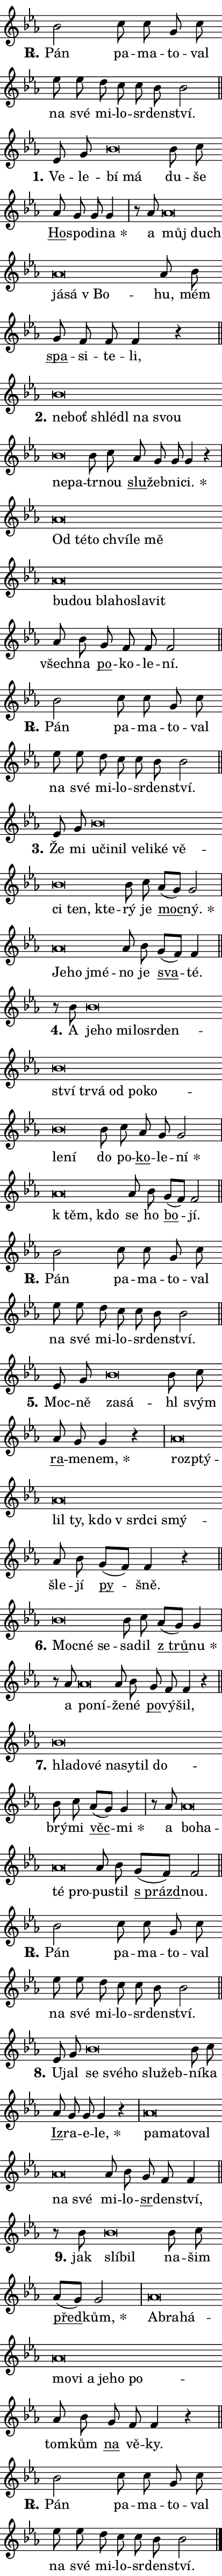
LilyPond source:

\version "2.22.1"
\header { tagline = "" }
\paper {
  indent = 0\cm
  top-margin = 0\cm
  right-margin = 0\cm
  bottom-margin = 0\cm
  left-margin = 0\cm
  paper-width = 7\cm
  page-breaking = #ly:one-page-breaking
  system-system-spacing.basic-distance = #11
  score-system-spacing.basic-distance = #11
  ragged-last = ##f
}


%% Author: Thomas Morley
%% https://lists.gnu.org/archive/html/lilypond-user/2020-05/msg00002.html
#(define (line-position grob)
"Returns position of @var[grob} in current system:
   @code{'start}, if at first time-step
   @code{'end}, if at last time-step
   @code{'middle} otherwise
"
  (let* ((col (ly:item-get-column grob))
         (ln (ly:grob-object col 'left-neighbor))
         (rn (ly:grob-object col 'right-neighbor))
         (col-to-check-left (if (ly:grob? ln) ln col))
         (col-to-check-right (if (ly:grob? rn) rn col))
         (break-dir-left
           (and
             (ly:grob-property col-to-check-left 'non-musical #f)
             (ly:item-break-dir col-to-check-left)))
         (break-dir-right
           (and
             (ly:grob-property col-to-check-right 'non-musical #f)
             (ly:item-break-dir col-to-check-right))))
        (cond ((eqv? 1 break-dir-left) 'start)
              ((eqv? -1 break-dir-right) 'end)
              (else 'middle))))

#(define (tranparent-at-line-position vctor)
  (lambda (grob)
  "Relying on @code{line-position} select the relevant enry from @var{vctor}.
Used to determine transparency,"
    (case (line-position grob)
      ((end) (not (vector-ref vctor 0)))
      ((middle) (not (vector-ref vctor 1)))
      ((start) (not (vector-ref vctor 2))))))

noteHeadBreakVisibility =
#(define-music-function (break-visibility)(vector?)
"Makes @code{NoteHead}s transparent relying on @var{break-visibility}"
#{
  \override NoteHead.transparent =
    #(tranparent-at-line-position break-visibility)
#})

#(define delete-ledgers-for-transparent-note-heads
  (lambda (grob)
    "Reads whether a @code{NoteHead} is transparent.
If so this @code{NoteHead} is removed from @code{'note-heads} from
@var{grob}, which is supposed to be @code{LedgerLineSpanner}.
As a result ledgers are not printed for this @code{NoteHead}"
    (let* ((nhds-array (ly:grob-object grob 'note-heads))
           (nhds-list
             (if (ly:grob-array? nhds-array)
                 (ly:grob-array->list nhds-array)
                 '()))
           ;; Relies on the transparent-property being done before
           ;; Staff.LedgerLineSpanner.after-line-breaking is executed.
           ;; This is fragile ...
           (to-keep
             (remove
               (lambda (nhd)
                 (ly:grob-property nhd 'transparent #f))
               nhds-list)))
      ;; TODO find a better method to iterate over grob-arrays, similiar
      ;; to filter/remove etc for lists
      ;; For now rebuilt from scratch
      (set! (ly:grob-object grob 'note-heads)  '())
      (for-each
        (lambda (nhd)
          (ly:pointer-group-interface::add-grob grob 'note-heads nhd))
        to-keep))))

hideNotes = {
  \noteHeadBreakVisibility #begin-of-line-visible
}
unHideNotes = {
  \noteHeadBreakVisibility #all-visible
}

% work-around for resetting accidentals
% https://lilypond.org/doc/v2.23/Documentation/notation/displaying-rhythms#unmetered-music
cadenzaMeasure = {
  \cadenzaOff
  \partial 1024 s1024
  \cadenzaOn
}

#(define-markup-command (accent layout props text) (markup?)
  "Underline accented syllable"
  (interpret-markup layout props
    #{\markup \override #'(offset . 4.3) \underline { #text }#}))

responsum = \markup \concat {
  "R" \hspace #-1.05 \path #0.1 #'((moveto 0 0.07) (lineto 0.9 0.8)) \hspace #0.05 "."
}

\layout {
    \context {
        \Staff
        \remove "Time_signature_engraver"
        \override LedgerLineSpanner.after-line-breaking = #delete-ledgers-for-transparent-note-heads
    }
    \context {
        \Voice {
            \override NoteHead.output-attributes = #'((class . "notehead"))
            \override Hairpin.height = #0.55
        }
    }
    \context {
        \Lyrics {
            \override StanzaNumber.output-attributes = #'((class . "stanzanumber"))
            \override LyricSpace.minimum-distance = #0.9
            \override LyricText.font-name = #"TeX Gyre Schola"
            \override LyricText.font-size = 1
            \override StanzaNumber.font-name = #"TeX Gyre Schola Bold"
            \override StanzaNumber.font-size = 1
        }
    }
}

% magnetic-lyrics.ily
%
%   written by
%     Jean Abou Samra <jean@abou-samra.fr>
%     Werner Lemberg <wl@gnu.org>
%
%   adapted by
%     Jiri Hon <jiri.hon@gmail.com>
%
% Version 2022-Apr-15

% https://www.mail-archive.com/lilypond-user@gnu.org/msg149350.html

#(define (Left_hyphen_pointer_engraver context)
   "Collect syllable-hyphen-syllable occurrences in lyrics and store
them in properties.  This engraver only looks to the left.  For
example, if the lyrics input is @code{foo -- bar}, it does the
following.

@itemize @bullet
@item
Set the @code{text} property of the @code{LyricHyphen} grob between
@q{foo} and @q{bar} to @code{foo}.

@item
Set the @code{left-hyphen} property of the @code{LyricText} grob with
text @q{foo} to the @code{LyricHyphen} grob between @q{foo} and
@q{bar}.
@end itemize

Use this auxiliary engraver in combination with the
@code{lyric-@/text::@/apply-@/magnetic-@/offset!} hook."
   (let ((hyphen #f)
         (text #f))
     (make-engraver
      (acknowledgers
       ((lyric-syllable-interface engraver grob source-engraver)
        (set! text grob)))
      (end-acknowledgers
       ((lyric-hyphen-interface engraver grob source-engraver)
        ;(when (not (grob::has-interface grob 'lyric-space-interface))
          (set! hyphen grob)));)
      ((stop-translation-timestep engraver)
       (when (and text hyphen)
         (ly:grob-set-object! text 'left-hyphen hyphen))
       (set! text #f)
       (set! hyphen #f)))))

#(define (lyric-text::apply-magnetic-offset! grob)
   "If the space between two syllables is less than the value in
property @code{LyricText@/.details@/.squash-threshold}, move the right
syllable to the left so that it gets concatenated with the left
syllable.

Use this function as a hook for
@code{LyricText@/.after-@/line-@/breaking} if the
@code{Left_@/hyphen_@/pointer_@/engraver} is active."
   (let ((hyphen (ly:grob-object grob 'left-hyphen #f)))
     (when hyphen
       (let ((left-text (ly:spanner-bound hyphen LEFT)))
         (when (grob::has-interface left-text 'lyric-syllable-interface)
           (let* ((common (ly:grob-common-refpoint grob left-text X))
                  (this-x-ext (ly:grob-extent grob common X))
                  (left-x-ext
                   (begin
                     ;; Trigger magnetism for left-text.
                     (ly:grob-property left-text 'after-line-breaking)
                     (ly:grob-extent left-text common X)))
                  ;; `delta` is the gap width between two syllables.
                  (delta (- (interval-start this-x-ext)
                            (interval-end left-x-ext)))
                  (details (ly:grob-property grob 'details))
                  (threshold (assoc-get 'squash-threshold details 0.2)))
             (when (< delta threshold)
               (let* (;; We have to manipulate the input text so that
                      ;; ligatures crossing syllable boundaries are not
                      ;; disabled.  For languages based on the Latin
                      ;; script this is essentially a beautification.
                      ;; However, for non-Western scripts it can be a
                      ;; necessity.
                      (lt (ly:grob-property left-text 'text))
                      (rt (ly:grob-property grob 'text))
                      (is-space (grob::has-interface hyphen 'lyric-space-interface))
                      (space (if is-space " " ""))
                      (space-markup (grob-interpret-markup grob " "))
                      (space-size (interval-length (ly:stencil-extent space-markup X)))
                      (extra-delta (if is-space space-size 0))
                      ;; Append new syllable.
                      (ltrt-space (if (and (string? lt) (string? rt))
                                (string-append lt space rt)
                                (make-concat-markup (list lt space rt))))
                      ;; Right-align `ltrt` to the right side.
                      (ltrt-space-markup (grob-interpret-markup
                               grob
                               (make-translate-markup
                                (cons (interval-length this-x-ext) 0)
                                (make-right-align-markup ltrt-space)))))
                 (begin
                   ;; Don't print `left-text`.
                   (ly:grob-set-property! left-text 'stencil #f)
                   ;; Set text and stencil (which holds all collected
                   ;; syllables so far) and shift it to the left.
                   (ly:grob-set-property! grob 'text ltrt-space)
                   (ly:grob-set-property! grob 'stencil ltrt-space-markup)
                   (ly:grob-translate-axis! grob (- (- delta extra-delta)) X))))))))))


#(define (lyric-hyphen::displace-bounds-first grob)
   ;; Make very sure this callback isn't triggered too early.
   (let ((left (ly:spanner-bound grob LEFT))
         (right (ly:spanner-bound grob RIGHT)))
     (ly:grob-property left 'after-line-breaking)
     (ly:grob-property right 'after-line-breaking)
     (ly:lyric-hyphen::print grob)))

squashThreshold = #0.4

\layout {
  \context {
    \Lyrics
    \consists #Left_hyphen_pointer_engraver
    \override LyricText.after-line-breaking =
      #lyric-text::apply-magnetic-offset!
    \override LyricHyphen.stencil = #lyric-hyphen::displace-bounds-first
    \override LyricText.details.squash-threshold = \squashThreshold
    \override LyricHyphen.minimum-distance = 0
    \override LyricHyphen.minimum-length = \squashThreshold
  }
}

squash = \override LyricText.details.squash-threshold = 9999
unSquash = \override LyricText.details.squash-threshold = \squashThreshold

left = \override LyricText.self-alignment-X = #LEFT
unLeft = \revert LyricText.self-alignment-X

starOffset = #(lambda (grob) 
                (let ((x_offset (ly:self-alignment-interface::aligned-on-x-parent grob)))
                  (if (= x_offset 0) 0 (+ x_offset 1.2))))

star = #(define-music-function (syllable)(string?)
"Append star separator at the end of a syllable"
#{
  \once \override LyricText.X-offset = #starOffset
  \lyricmode { \markup {
    #syllable
    \override #'((font-name . "TeX Gyre Schola Bold")) \hspace #0.2 \lower #0.65 \larger "*"
  } }
#})

starAccent = #(define-music-function (syllable)(string?)
"Append star separator at the end of a syllable and make accent"
#{
  \once \override LyricText.X-offset = #starOffset
  \lyricmode { \markup {
    \accent #syllable
    \override #'((font-name . "TeX Gyre Schola Bold")) \hspace #0.2 \lower #0.65 \larger "*"
  } }
#})

breath = #(define-music-function (syllable)(string?)
"Append breathing indicator at the end of a syllable"
#{
  \lyricmode { \markup { #syllable "+" } }
#})

optionalBreath = #(define-music-function (syllable)(string?)
"Append optional breathing indicator at the end of a syllable"
#{
  \lyricmode { \markup { #syllable "(+)" } }
#})


\score {
    <<
        \new Voice = "melody" { \cadenzaOn \key es \major \relative { bes'2 c8 c g c \bar "" es es d c c bes bes2 \cadenzaMeasure \bar "||" \break }
\relative { es'8 g bes\breve*1/16 \hideNotes \breve*1/16 \bar "" \unHideNotes bes8 c \bar "" as g g g4 \cadenzaMeasure \bar "|" r8 as8 as\breve*1/16 \hideNotes \breve*1/16 \bar "" \breve*1/16 \bar "" \breve*1/16 \breve*1/16 \bar "" \unHideNotes as8 bes \bar "" g f f f4 r \cadenzaMeasure \bar "||" \break }
\relative { bes'\breve*1/16 \hideNotes \breve*1/16 \bar "" \breve*1/16 \bar "" \breve*1/16 \bar "" \breve*1/16 \bar "" \breve*1/16 \bar "" \breve*1/16 \breve*1/16 \bar "" \unHideNotes bes8 c \bar "" as g g g4 r \cadenzaMeasure \bar "|" as\breve*1/16 \hideNotes \breve*1/16 \bar "" \breve*1/16 \bar "" \breve*1/16 \bar "" \breve*1/16 \bar "" \breve*1/16 \bar "" \breve*1/16 \bar "" \breve*1/16 \bar "" \breve*1/16 \bar "" \breve*1/16 \bar "" \breve*1/16 \breve*1/16 \bar "" \unHideNotes as8 bes \bar "" g f f f2 \cadenzaMeasure \bar "||" \break }
\relative { bes'2 c8 c g c \bar "" es es d c c bes bes2 \cadenzaMeasure \bar "||" \break }
\relative { es'8 g bes\breve*1/16 \hideNotes \breve*1/16 \bar "" \breve*1/16 \bar "" \breve*1/16 \bar "" \breve*1/16 \bar "" \breve*1/16 \bar "" \breve*1/16 \bar "" \breve*1/16 \bar "" \breve*1/16 \breve*1/16 \bar "" \unHideNotes bes8 c \bar "" as[( g)] g2 \cadenzaMeasure \bar "|" as\breve*1/16 \hideNotes \breve*1/16 \breve*1/16 \bar "" \unHideNotes as8 bes \bar "" g[( f)] f4 \cadenzaMeasure \bar "||" \break }
\relative { r8 bes'8 bes\breve*1/16 \hideNotes \breve*1/16 \bar "" \breve*1/16 \bar "" \breve*1/16 \bar "" \breve*1/16 \bar "" \breve*1/16 \bar "" \breve*1/16 \bar "" \breve*1/16 \bar "" \breve*1/16 \bar "" \breve*1/16 \bar "" \breve*1/16 \bar "" \breve*1/16 \bar "" \breve*1/16 \breve*1/16 \bar "" \unHideNotes bes8 c \bar "" as g g2 \cadenzaMeasure \bar "|" as\breve*1/16 \hideNotes \breve*1/16 \bar "" \unHideNotes as8 bes \bar "" g[( f)] f2 \cadenzaMeasure \bar "||" \break }
\relative { bes'2 c8 c g c \bar "" es es d c c bes bes2 \cadenzaMeasure \bar "||" \break }
\relative { es'8 g bes\breve*1/16 \hideNotes \breve*1/16 \bar "" \unHideNotes bes8 c \bar "" as g g4 r \cadenzaMeasure \bar "|" as\breve*1/16 \hideNotes \breve*1/16 \bar "" \breve*1/16 \bar "" \breve*1/16 \bar "" \breve*1/16 \bar "" \breve*1/16 \bar "" \breve*1/16 \breve*1/16 \bar "" \unHideNotes as8 bes \bar "" g[( f)] f4 r \cadenzaMeasure \bar "||" \break }
\relative { bes'\breve*1/16 \hideNotes \breve*1/16 \breve*1/16 \bar "" \unHideNotes bes8 c \bar "" as[( g)] g4 \cadenzaMeasure \bar "|" r8 as8 as\breve*1/16 \hideNotes \breve*1/16 \bar "" \unHideNotes as8 bes \bar "" g f f4 r \cadenzaMeasure \bar "||" \break }
\relative { bes'\breve*1/16 \hideNotes \breve*1/16 \bar "" \breve*1/16 \bar "" \breve*1/16 \bar "" \breve*1/16 \bar "" \breve*1/16 \breve*1/16 \bar "" \unHideNotes bes8 c \bar "" as[( g)] g4 \cadenzaMeasure \bar "|" r8 as8 as\breve*1/16 \hideNotes \breve*1/16 \bar "" \breve*1/16 \breve*1/16 \bar "" \unHideNotes as8 bes \bar "" g[( f)] f2 \cadenzaMeasure \bar "||" \break }
\relative { bes'2 c8 c g c \bar "" es es d c c bes bes2 \cadenzaMeasure \bar "||" \break }
\relative { es'8 g bes\breve*1/16 \hideNotes \breve*1/16 \bar "" \breve*1/16 \bar "" \breve*1/16 \breve*1/16 \bar "" \unHideNotes bes8 c \bar "" as g g g4 r \cadenzaMeasure \bar "|" as\breve*1/16 \hideNotes \breve*1/16 \bar "" \breve*1/16 \bar "" \breve*1/16 \bar "" \breve*1/16 \breve*1/16 \bar "" \unHideNotes as8 bes \bar "" g f f4 \cadenzaMeasure \bar "||" \break }
\relative { r8 bes'8 bes\breve*1/16 \hideNotes \breve*1/16 \bar "" \unHideNotes bes8 c \bar "" as[( g)] g2 \cadenzaMeasure \bar "|" as\breve*1/16 \hideNotes \breve*1/16 \bar "" \breve*1/16 \bar "" \breve*1/16 \bar "" \breve*1/16 \bar "" \breve*1/16 \bar "" \breve*1/16 \bar "" \breve*1/16 \breve*1/16 \bar "" \unHideNotes as8 bes \bar "" g f f4 r \cadenzaMeasure \bar "||" \break }
\relative { bes'2 c8 c g c \bar "" es es d c c bes bes2 \cadenzaMeasure \bar "||" \break } \bar "|." }
        \new Lyrics \lyricsto "melody" { \lyricmode { \set stanza = \responsum
Pán pa -- ma -- to -- val na své mi -- lo -- sr -- den -- ství.
\set stanza = "1."
Ve -- le -- \left bí \squash má \unLeft \unSquash du -- še \markup \accent Ho -- spo -- di -- \star na a \left můj \squash duch já -- sá "v Bo" -- \unLeft \unSquash hu, mém \markup \accent spa -- si -- te -- li,
\set stanza = "2."
\left ne -- \squash boť shlé -- dl na svou ne -- pa -- \unLeft \unSquash tr -- nou \markup \accent slu -- žeb -- ni -- \star ci. \left Od \squash té -- to chví -- le mě bu -- dou bla -- ho -- sla -- vit \unLeft \unSquash všech -- na \markup \accent po -- ko -- le -- ní.
\set stanza = \responsum
Pán pa -- ma -- to -- val na své mi -- lo -- sr -- den -- ství.
\set stanza = "3."
Že mi \left u -- \squash či -- nil ve -- li -- ké vě -- ci ten, kte -- \unLeft \unSquash rý je \markup \accent moc -- \star ný. \left Je -- \squash ho jmé -- \unLeft \unSquash no je \markup \accent sva -- té.
\set stanza = "4."
A \left je -- \squash ho mi -- lo -- sr -- den -- ství tr -- vá od po -- ko -- le -- ní \unLeft \unSquash do po -- \markup \accent ko -- le -- \star ní \left "k těm," \squash kdo \unLeft \unSquash se ho \markup \accent bo -- jí.
\set stanza = \responsum
Pán pa -- ma -- to -- val na své mi -- lo -- sr -- den -- ství.
\set stanza = "5."
Moc -- ně \left za -- \squash sá -- \unLeft \unSquash hl svým \markup \accent ra -- me -- \star nem, \left roz -- \squash ptý -- lil ty, kdo "v srd" -- ci smý -- \unLeft \unSquash šle -- jí \markup \accent py -- šně.
\set stanza = "6."
\left Moc -- \squash né se -- \unLeft \unSquash sa -- dil \markup \accent "z trů" -- \star nu a \left po -- \squash ní -- \unLeft \unSquash že -- né \markup \accent po -- vý -- šil,
\set stanza = "7."
\left hla -- \squash do -- vé na -- sy -- til do -- \unLeft \unSquash brý -- mi \markup \accent věc -- \star mi a \left bo -- \squash ha -- té pro -- \unLeft \unSquash pu -- stil \markup \accent "s prázd" -- nou.
\set stanza = \responsum
Pán pa -- ma -- to -- val na své mi -- lo -- sr -- den -- ství.
\set stanza = "8."
U -- jal \left se \squash své -- ho slu -- žeb -- \unLeft \unSquash ní -- ka \markup \accent Iz -- ra -- e -- \star le, \left pa -- \squash ma -- to -- val na své \unLeft \unSquash mi -- lo -- \markup \accent sr -- den -- ství,
\set stanza = "9."
jak \left slí -- \squash bil \unLeft \unSquash na -- šim \markup \accent před -- \star kům, \left Ab -- \squash ra -- há -- mo -- vi a je -- ho po -- \unLeft \unSquash tom -- kům \markup \accent na vě -- ky.
\set stanza = \responsum
Pán pa -- ma -- to -- val na své mi -- lo -- sr -- den -- ství. } }
    >>
    \layout {}
}
